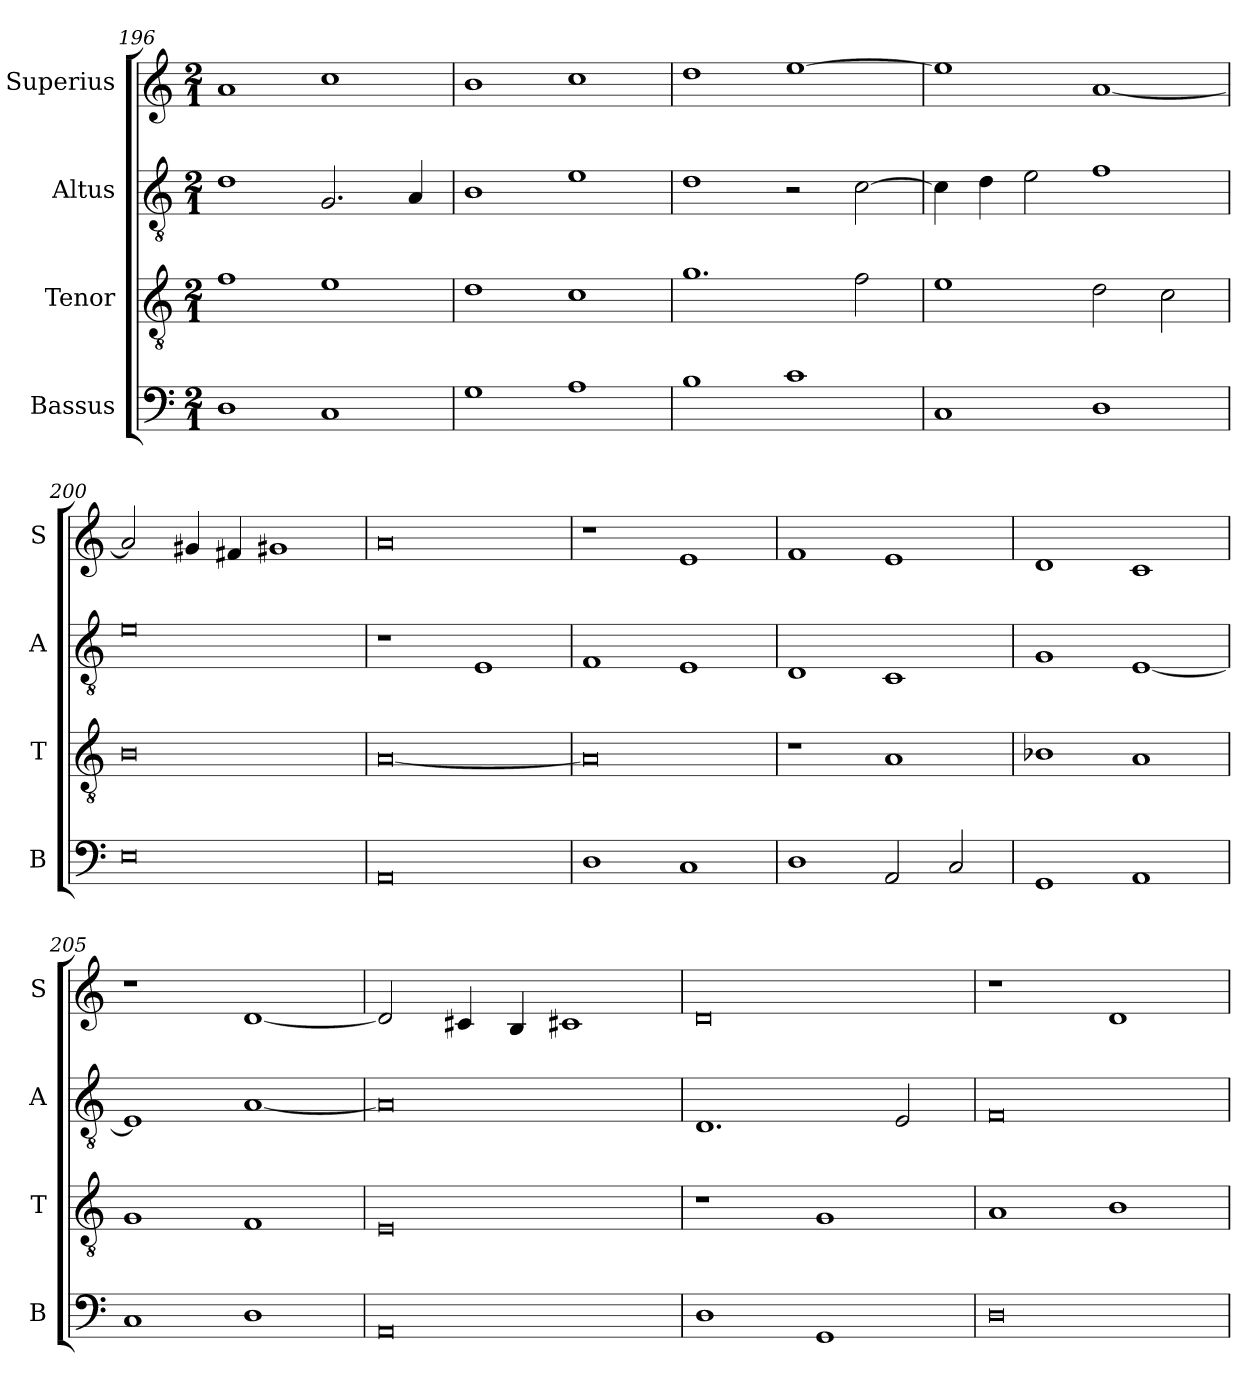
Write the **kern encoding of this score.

**kern	**kern	**kern	**kern
*part4	*part3	*part2	*part1
*staff4	*staff3	*staff2	*staff1
*I"Bassus	*I"Tenor	*I"Altus	*I"Superius
*I'B	*I'T	*I'A	*I'S
*clefF4	*clefGv2	*clefGv2	*clefG2
*k[]	*k[]	*k[]	*k[]
*M2/1	*M2/1	*M2/1	*M2/1
=196	=196	=196	=196
1D	1f	1d	1a
1C	1e	2.G/	1cc
.	.	4A/	.
=197	=197	=197	=197
1G	1d	1B	1b
1A	1c	1e	1cc
=198	=198	=198	=198
1B	1.g	1d	1dd
1c	.	2r	[1ee
.	2f\	[2c\	.
=199	=199	=199	=199
1C	1e	4c\]	1ee]
.	.	4d\	.
.	.	2e\	.
1D	2d\	1f	[1a
.	2c\	.	.
=200	=200	=200	=200
0E	0B	0e	2a/]
.	.	.	4g#X/
.	.	.	4f#X/
.	.	.	1g#X
=201	=201	=201	=201
0AA	[0A	1r	0a
.	.	1E	.
=202	=202	=202	=202
1D	0A]	1F	1r
1C	.	1E	1e
=203	=203	=203	=203
1D	1r	1D	1f
2AA/	1A	1C	1e
2C/	.	.	.
=204	=204	=204	=204
1GG	1B-X	1G	1d
1AA	1A	[1E	1c
=205	=205	=205	=205
1C	1G	1E]	1r
1D	1F	[1A	[1d
=206	=206	=206	=206
0AA	0E	0A]	2d/]
.	.	.	4c#X/
.	.	.	4B/
.	.	.	1c#X
=207	=207	=207	=207
1D	1r	1.D	0d
1GG	1G	.	.
.	.	2E/	.
=208	=208	=208	=208
0D	1A	0F	1r
.	1B	.	1d
=	=	=	=
*-	*-	*-	*-
